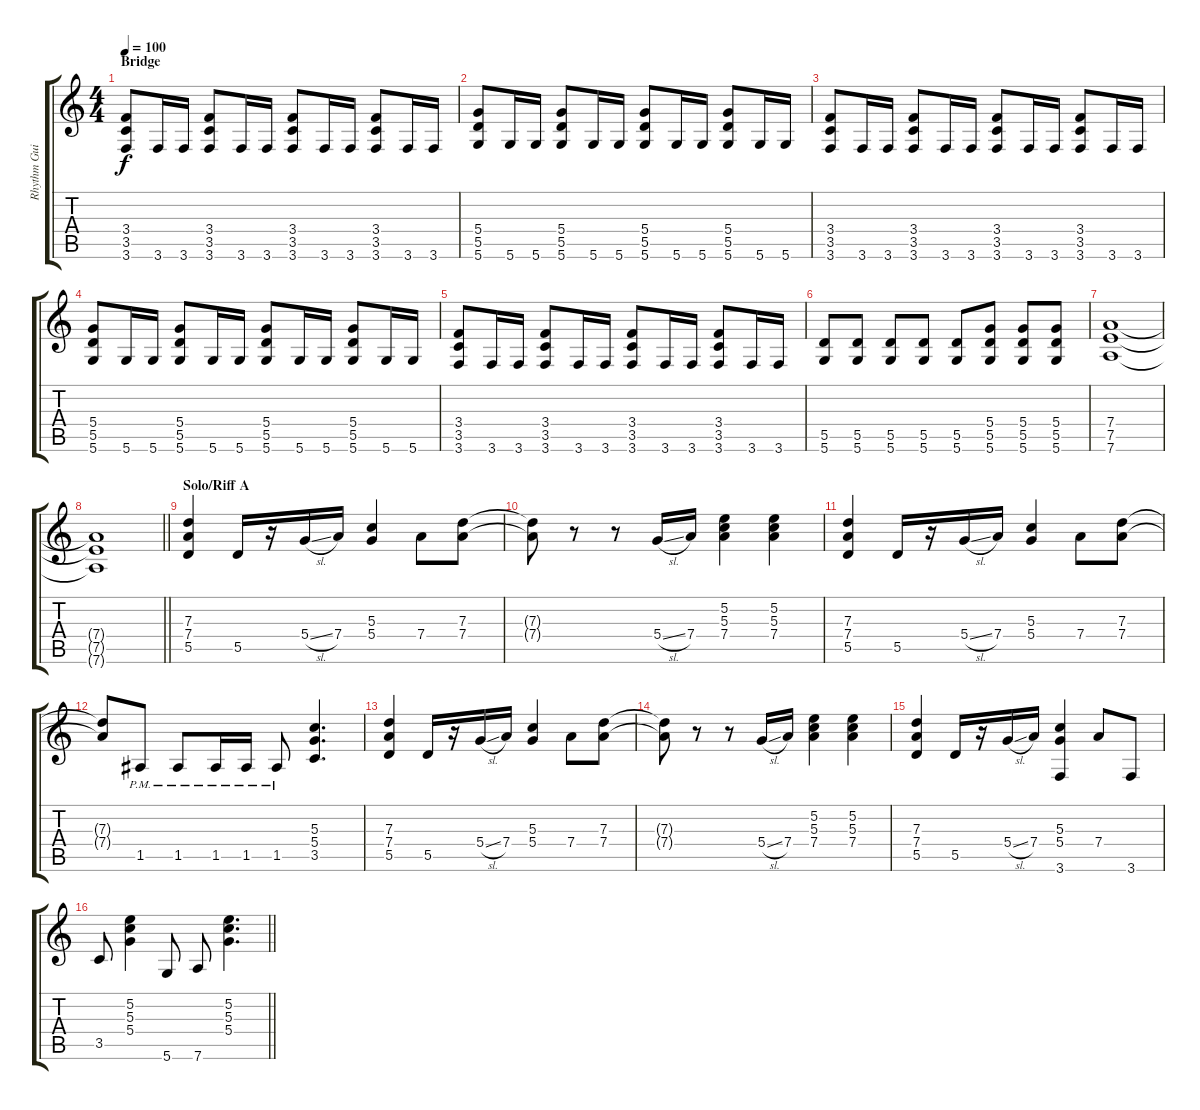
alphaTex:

\track ("Rhythm Guitar" "Rhythm Gui") {instrument overdrivenguitar}
\staff {score tabs}
\tuning (E4 B3 G3 D3 A2 D2) {hide}
\ts (4 4)
\section ("" "Bridge")
\tempo 100
\clef g2
\ks c
(3.4 3.5 3.6).8{dy f} 3.6.16 3.6.16 (3.4 3.5 3.6).8 3.6.16 3.6.16 (3.4 3.5 3.6).8 3.6.16 3.6.16 (3.4 3.5 3.6).8 3.6.16 3.6.16 |
(5.4 5.5 5.6).8 5.6.16 5.6.16 (5.4 5.5 5.6).8 5.6.16 5.6.16 (5.4 5.5 5.6).8 5.6.16 5.6.16 (5.4 5.5 5.6).8 5.6.16 5.6.16 |
(3.4 3.5 3.6).8 3.6.16 3.6.16 (3.4 3.5 3.6).8 3.6.16 3.6.16 (3.4 3.5 3.6).8 3.6.16 3.6.16 (3.4 3.5 3.6).8 3.6.16 3.6.16 |
(5.4 5.5 5.6).8 5.6.16 5.6.16 (5.4 5.5 5.6).8 5.6.16 5.6.16 (5.4 5.5 5.6).8 5.6.16 5.6.16 (5.4 5.5 5.6).8 5.6.16 5.6.16 |
(3.4 3.5 3.6).8 3.6.16 3.6.16 (3.4 3.5 3.6).8 3.6.16 3.6.16 (3.4 3.5 3.6).8 3.6.16 3.6.16 (3.4 3.5 3.6).8 3.6.16 3.6.16 |
(5.5 5.6).8 (5.5 5.6).8 (5.5 5.6).8 (5.5 5.6).8 (5.5 5.6).8 (5.4 5.5 5.6).8 (5.4 5.5 5.6).8 (5.4 5.5 5.6).8 |
(7.4 7.5 7.6).1 |
\barLineRight lightlight
(7.4{t} 7.5{t} 7.6{t}).1 |
\section ("" "Solo/Riff A")
(7.3 7.4 5.5).4 5.5.16 r.16 5.4{sl}.16 7.4.16 (5.3 5.4).4 7.4.8 (7.3 7.4).8 |
(7.3{t} 7.4{t}).8 r.8 r.8 5.4{sl}.16 7.4.16 (5.2 5.3 7.4).4 (5.2 5.3 7.4).4 |
(7.3 7.4 5.5).4 5.5.16 r.16 5.4{sl}.16 7.4.16 (5.3 5.4).4 7.4.8 (7.3 7.4).8 |
(7.3{t} 7.4{t}).8 1.5{pm}.8 1.5{pm}.8 1.5{pm}.16 1.5{pm}.16 1.5{pm}.8 (5.3 5.4 3.5).4{d} |
(7.3 7.4 5.5).4 5.5.16 r.16 5.4{sl}.16 7.4.16 (5.3 5.4).4 7.4.8 (7.3 7.4).8 |
(7.3{t} 7.4{t}).8 r.8 r.8 5.4{sl}.16 7.4.16 (5.2 5.3 7.4).4 (5.2 5.3 7.4).4 |
(7.3 7.4 5.5).4 5.5.16 r.16 5.4{sl}.16 7.4.16 (5.3 5.4 3.6).4 7.4.8 3.6.8 |
\barLineRight lightlight
3.5.8 (5.2 5.3 5.4).4 5.6.8 7.6.8 (5.2 5.3 5.4).4{d}
